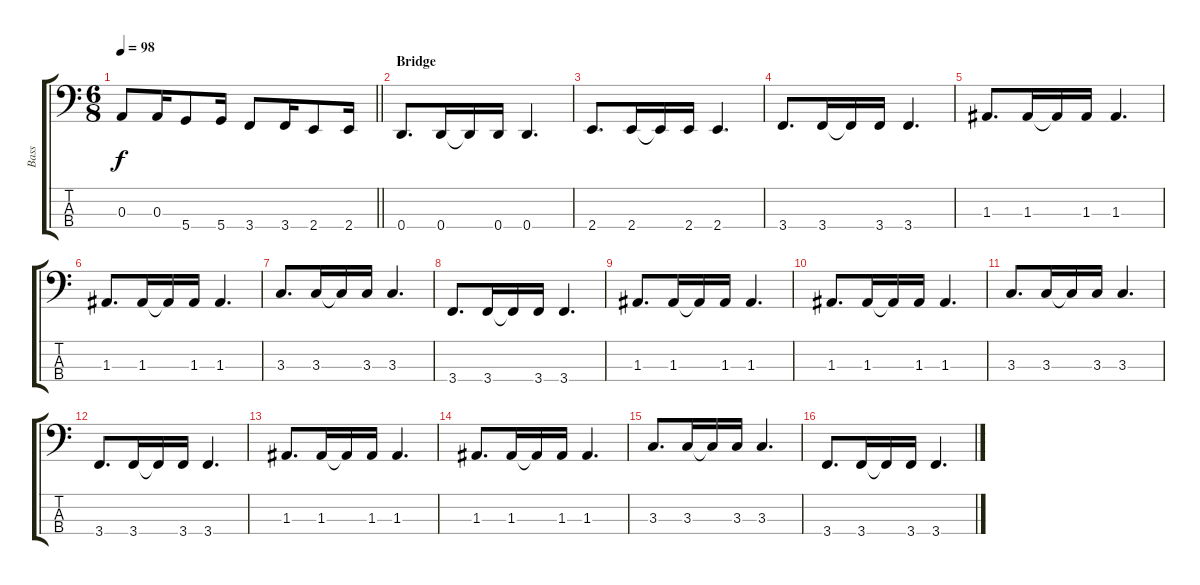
\track ("Bass" "Bass") {instrument electricbasspick}
\staff {score tabs}
\tuning (G2 D2 A1 D1) {hide}
\ts (6 8)
\tempo 98
\clef f4
\barLineRight lightlight
\ks c
0.3.8{dy f} 0.3.16 5.4.8 5.4.16 3.4.8 3.4.16 2.4.8 2.4.16 |
\section ("" "Bridge")
0.4.8{d} 0.4.16 0.4{t}.16 0.4.16 0.4.4{d} |
2.4.8{d} 2.4.16 2.4{t}.16 2.4.16 2.4.4{d} |
3.4.8{d} 3.4.16 3.4{t}.16 3.4.16 3.4.4{d} |
1.3.8{d} 1.3.16 1.3{t}.16 1.3.16 1.3.4{d} |
1.3.8{d} 1.3.16 1.3{t}.16 1.3.16 1.3.4{d} |
3.3.8{d} 3.3.16 3.3{t}.16 3.3.16 3.3.4{d} |
3.4.8{d} 3.4.16 3.4{t}.16 3.4.16 3.4.4{d} |
1.3.8{d} 1.3.16 1.3{t}.16 1.3.16 1.3.4{d} |
1.3.8{d} 1.3.16 1.3{t}.16 1.3.16 1.3.4{d} |
3.3.8{d} 3.3.16 3.3{t}.16 3.3.16 3.3.4{d} |
3.4.8{d} 3.4.16 3.4{t}.16 3.4.16 3.4.4{d} |
1.3.8{d} 1.3.16 1.3{t}.16 1.3.16 1.3.4{d} |
1.3.8{d} 1.3.16 1.3{t}.16 1.3.16 1.3.4{d} |
3.3.8{d} 3.3.16 3.3{t}.16 3.3.16 3.3.4{d} |
3.4.8{d} 3.4.16 3.4{t}.16 3.4.16 3.4.4{d}
